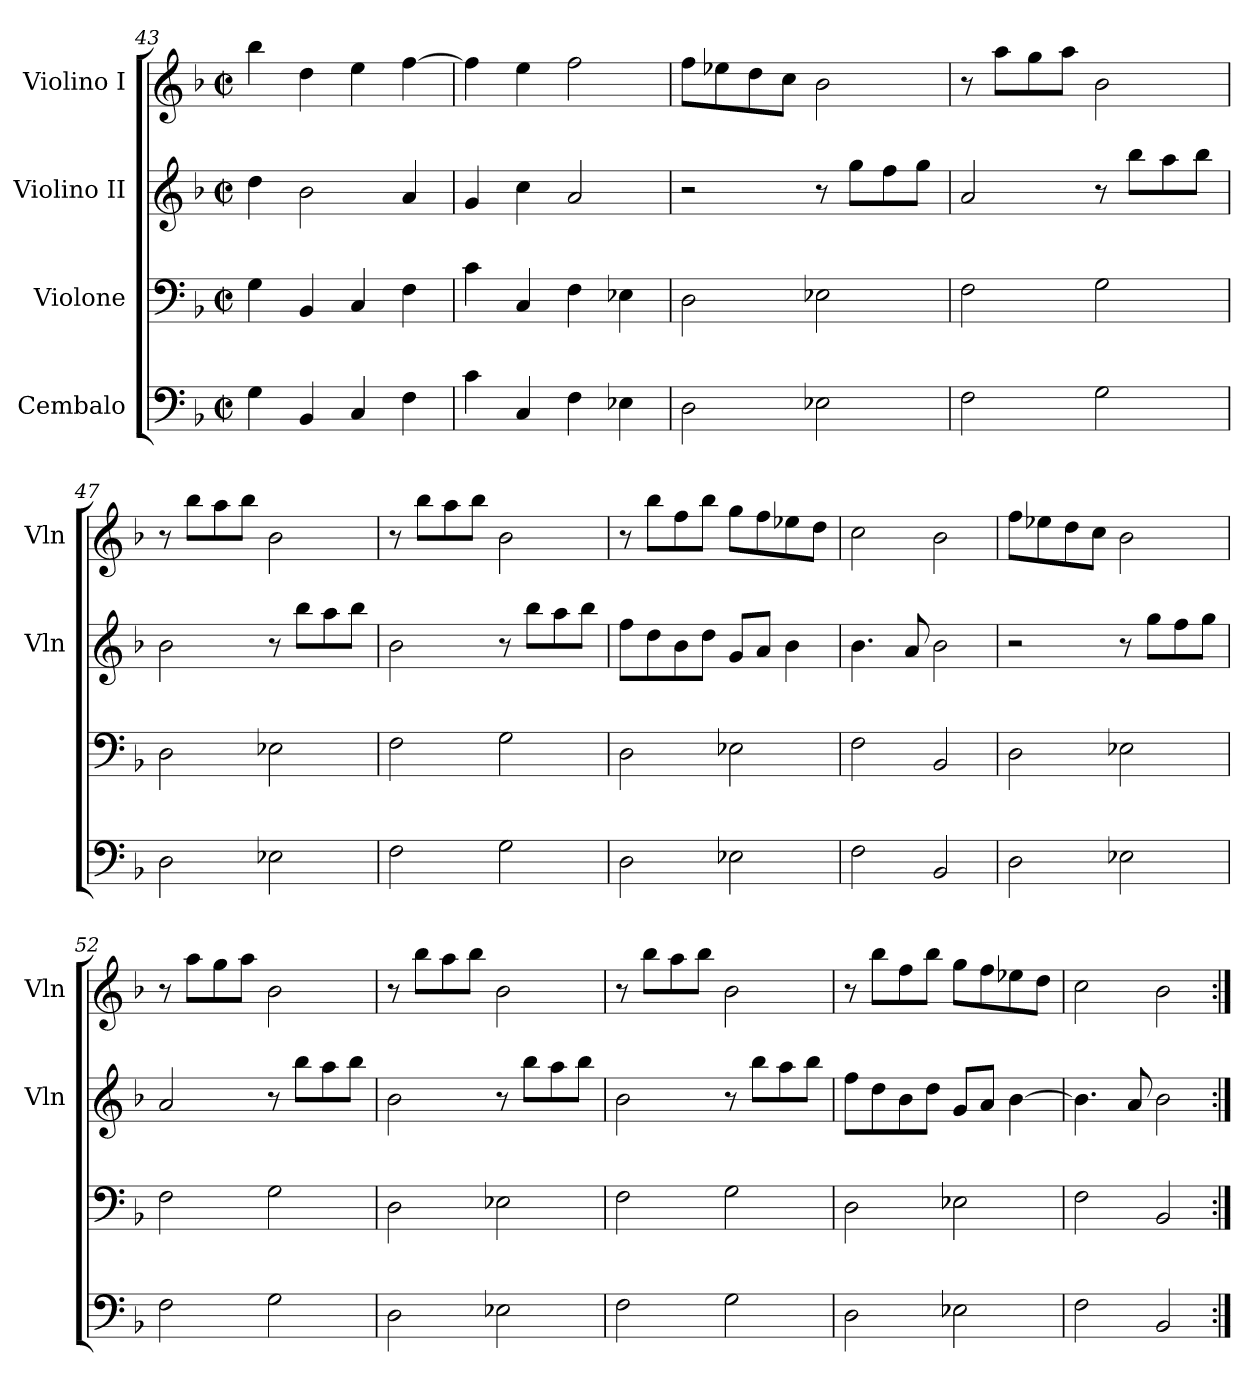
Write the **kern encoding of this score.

**kern	**kern	**kern	**kern
*part4	*part3	*part2	*part1
*staff4	*staff3	*staff2	*staff1
*I"Cembalo	*I"Violone	*I"Violino II	*I"Violino I
*	*	*I'Vln	*I'Vln
*clefF4	*clefF4	*clefG2	*clefG2
*k[b-]	*k[b-]	*k[b-]	*k[b-]
*d:	*d:	*d:	*d:
*M2/2	*M2/2	*M2/2	*M2/2
*met(c|)	*met(c|)	*met(c|)	*met(c|)
=43	=43	=43	=43
4G	4G	4dd	4bb-
4BB-	4BB-	2b-	4dd
4C	4C	.	4ee
4F	4F	4a	[4ff
=44	=44	=44	=44
4c	4c	4g	4ff]
4C	4C	4cc	4ee
4F	4F	2a	2ff
4E-X	4E-X	.	.
=45	=45	=45	=45
2D	2D	2r	8ffL
.	.	.	8ee-X
.	.	.	8dd
.	.	.	8ccJ
2E-X	2E-X	8r	2b-
.	.	8ggL	.
.	.	8ff	.
.	.	8ggJ	.
=46	=46	=46	=46
2F	2F	2a	8r
.	.	.	8aaL
.	.	.	8gg
.	.	.	8aaJ
2G	2G	8r	2b-
.	.	8bb-L	.
.	.	8aa	.
.	.	8bb-J	.
=47	=47	=47	=47
2D	2D	2b-	8r
.	.	.	8bb-L
.	.	.	8aa
.	.	.	8bb-J
2E-X	2E-X	8r	2b-
.	.	8bb-L	.
.	.	8aa	.
.	.	8bb-J	.
=48	=48	=48	=48
2F	2F	2b-	8r
.	.	.	8bb-L
.	.	.	8aa
.	.	.	8bb-J
2G	2G	8r	2b-
.	.	8bb-L	.
.	.	8aa	.
.	.	8bb-J	.
=49	=49	=49	=49
2D	2D	8ffL	8r
.	.	8dd	8bb-L
.	.	8b-	8ff
.	.	8ddJ	8bb-J
2E-X	2E-X	8gL	8ggL
.	.	8aJ	8ff
.	.	4b-	8ee-X
.	.	.	8ddJ
=50	=50	=50	=50
2F	2F	4.b-	2cc
.	.	8a	.
2BB-	2BB-	2b-	2b-
=51	=51	=51	=51
2D	2D	2r	8ffL
.	.	.	8ee-X
.	.	.	8dd
.	.	.	8ccJ
2E-X	2E-X	8r	2b-
.	.	8ggL	.
.	.	8ff	.
.	.	8ggJ	.
=52	=52	=52	=52
2F	2F	2a	8r
.	.	.	8aaL
.	.	.	8gg
.	.	.	8aaJ
2G	2G	8r	2b-
.	.	8bb-L	.
.	.	8aa	.
.	.	8bb-J	.
=53	=53	=53	=53
2D	2D	2b-	8r
.	.	.	8bb-L
.	.	.	8aa
.	.	.	8bb-J
2E-X	2E-X	8r	2b-
.	.	8bb-L	.
.	.	8aa	.
.	.	8bb-J	.
=54	=54	=54	=54
2F	2F	2b-	8r
.	.	.	8bb-L
.	.	.	8aa
.	.	.	8bb-J
2G	2G	8r	2b-
.	.	8bb-L	.
.	.	8aa	.
.	.	8bb-J	.
=55	=55	=55	=55
2D	2D	8ffL	8r
.	.	8dd	8bb-L
.	.	8b-	8ff
.	.	8ddJ	8bb-J
2E-X	2E-X	8gL	8ggL
.	.	8aJ	8ff
.	.	[4b-	8ee-X
.	.	.	8ddJ
=56	=56	=56	=56
2F	2F	4.b-]	2cc
.	.	8a	.
2BB-	2BB-	2b-	2b-
=:|!	=:|!	=:|!	=:|!
*-	*-	*-	*-
